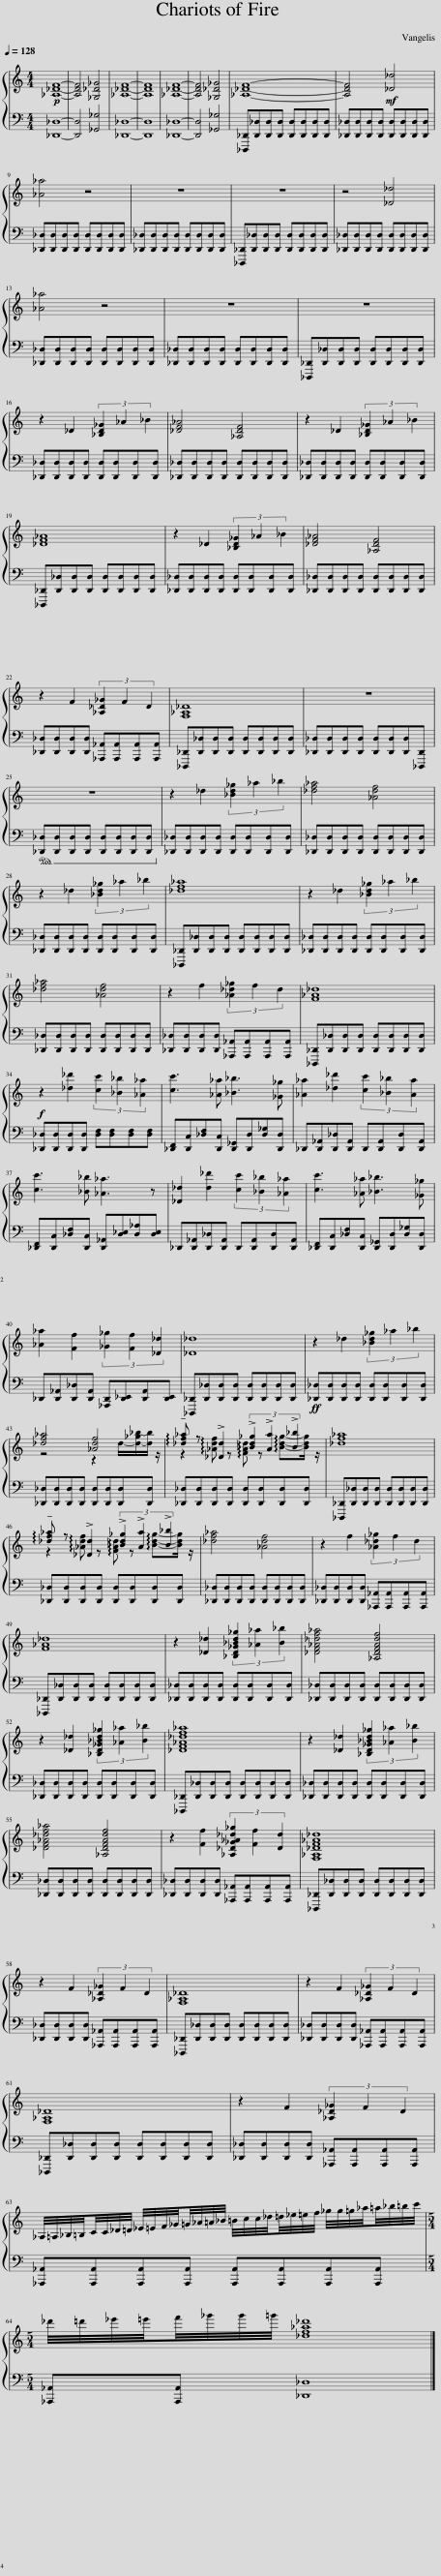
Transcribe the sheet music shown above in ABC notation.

X:1
%%score { ( 1 3 ) | 2 }
L:1/8
Q:1/4=128
M:4/4
I:linebreak $
K:C
V:1 treble
V:3 treble
V:2 bass
V:1
!p! [_A,_DF]8- | [A,DF]4 [_G,_D_G]4 | [_A,_DF]8- | [A,DF]8 | [_A,_DF]8- | %5
 [A,DF]4 [_G,_D_G]4 | [_A,_DF]8- | [A,DF]4!mf! [_D_d]4 |$ [_A_a]4 z4 | z8 | %10
 z8 | z4 [_D_d]4 |$ [_A_a]4 z4 | z8 | z8 |$ %15
 z2 _D2 (3[_B,D_G]2 _A2 _B2 | [_DF_A]4 [_A,DF]4 | z2 _D2 (3[_B,D_G]2 _A2 _B2 |$ [_DF_A]8 | z2 _D2 (3[_B,D_G]2 _A2 _B2 | %20
 [_DF_A]4 [_A,DF]4 |$ z2 F2 (3[_A,_D_G]2 F2 D2 | [F,_A,_D]8 | z8 |$ z8 | %25
 z2 _d2 (3[_Bd_g]2 _a2 _b2 | [_df_a]4 [_Adf]4 |$ z2 _d2 (3[_Bd_g]2 _a2 _b2 | [_df_a]8 | z2 _d2 (3[_Bd_g]2 _a2 _b2 |$ %30
 [_df_a]4 [_Adf]4 | z2 f2 (3[_A_d_g]2 f2 d2 | [F_A_d]8 |$!f! z2 [_d_d']2 (3[cc']2 [_B_b]2 [_A_a]2 | [cc']3 [_A_a] [_B_b]3 [_G_g] | %35
 [_A_a]2 [_d_d']2 (3[cc']2 [_B_b]2 [Aa]2 |$ [cc']3 [_B_b] [_A_a]3 z | [_D_d]2 [d_d']2 (3[cc']2 [_B_b]2 [_A_a]2 | [cc']3 [_A_a] [_B_b]3 [_G_g] |$ [_A_a]2 [Ff]2 (3[_G_g]2 [Ff]2 [_D_d]2 | %40
 [_D_d]8 | z2 _d2 (3[_Bd_g]2 _a2 _b2 |$ [_df_a]4 [_Adf]4 | !arpeggio!!tenuto![_df_a] z !>![_Dd]2 (3!>![_Bd_g]2 !>![_Aa]2 !>![B_b]2 | [_df_a]8 |$ %45
 !arpeggio!!tenuto![_df_a] z !>![_Dd]2 (3!>![_Bd_g]2 !>![_Aa]2 !>![B_b]2 | [_df_a]4 [_Adf]4 | z2 f2 (3[_A_d_g]2 f2 d2 |$ [F_A_d]8 | z2 [_D_d]2 (3[_B,D_G_Bd_g]2 [_A_a]2 [B_b]2 | %50
 [_DF_A_df_a]4 [_A,DFAdf]4 |$ z2 [_D_d]2 (3[_B,D_G_Bd_g]2 [_A_a]2 [B_b]2 | [_DF_A_df_a]8 | z2 [_D_d]2 (3[_B,D_G_Bd_g]2 [_A_a]2 [B_b]2 |$ [_DF_A_df_a]4 [_A,DFAdf]4 | %55
 z2 [Ff]2 (3[_A,_D_G_A_d_g]2 [Ff]2 [Dd]2 | [F,_A,_DF_A_d]8 |$ z2 F2 (3[_A,_D_G]2 F2 D2 | [F,_A,_D]8 | z2 F2 (3[_A,_D_G]2 F2 D2 |$ %60
 [F,_A,_D]8 | z2 F2 (3[_A,_D_G]2 F2 D2 |$ _A,/4=A,/4_B,/4=B,/4C/4C/4_D/4=D/4 _E/4=E/4F/4_G/4=G/4_A/4=A/4_B/4 =B/4c/4c/4_d/4=d/4_e/4=e/4f/4 _g/4g/4=g/4_a/4=a/4_b/4=b/4c'/4 |$[M:5/4] _d'/4=d'/4_e'/4=e'/4f'/4_g'/4g'/4=g'/4 [_df_a_d']8 |] %64
V:2
 [_D,,_D,]8- | [D,,D,]4 [_G,,_G,]4 | [_D,,_D,]8- | [D,,D,]8 | [_D,,_D,]8- | %5
 [D,,D,]4 [_G,,_G,]4 | [_D,,,_D,,][D,,_D,][D,,D,][D,,D,] [D,,D,][D,,D,][D,,D,][D,,D,] | [_D,,_D,][D,,D,][D,,D,][D,,D,] [D,,D,][D,,D,][D,,D,][D,,D,] |$ [_D,,_D,][D,,D,][D,,D,][D,,D,] [D,,D,][D,,D,][D,,D,][D,,D,] | [_D,,_D,][D,,D,][D,,D,][D,,D,] [D,,D,][D,,D,][D,,D,][D,,D,] | %10
 [_D,,,_D,,][D,,_D,][D,,D,][D,,D,] [D,,D,][D,,D,][D,,D,][D,,D,] | [_D,,_D,][D,,D,][D,,D,][D,,D,] [D,,D,][D,,D,][D,,D,][D,,D,] |$ [_D,,_D,][D,,D,][D,,D,][D,,D,] [D,,D,][D,,D,][D,,D,][D,,D,] | [_D,,_D,][D,,D,][D,,D,][D,,D,] [D,,D,][D,,D,][D,,D,][D,,D,] | [_D,,,_D,,][D,,_D,][D,,D,][D,,D,] [D,,D,][D,,D,][D,,D,][D,,D,] |$ %15
 [_D,,_D,][D,,D,][D,,D,][D,,D,] [D,,D,][D,,D,][D,,D,][D,,D,] | [_D,,_D,][D,,D,][D,,D,][D,,D,] [D,,D,][D,,D,][D,,D,][D,,D,] | [_D,,_D,][D,,D,][D,,D,][D,,D,] [D,,D,][D,,D,][D,,D,][D,,D,] |$ [_D,,,_D,,][D,,_D,][D,,D,][D,,D,] [D,,D,][D,,D,][D,,D,][D,,D,] | [_D,,_D,][D,,D,][D,,D,][D,,D,] [D,,D,][D,,D,][D,,D,][D,,D,] | %20
 [_D,,_D,][D,,D,][D,,D,][D,,D,] [D,,D,][D,,D,][D,,D,][D,,D,] |$ [_D,,_D,][D,,D,][D,,D,][D,,D,] [_A,,,_A,,][A,,,A,,][A,,,A,,][A,,,A,,] | [_D,,,_D,,][D,,_D,][D,,D,][D,,D,] [D,,D,][D,,D,][D,,D,][D,,D,] | [_D,,_D,][D,,D,][D,,D,][D,,D,] [D,,D,][D,,D,][D,,D,][_D,,,D,,] |$!ped! [_D,,_D,][D,,D,][D,,D,][D,,D,] [D,,D,][D,,D,][D,,D,][D,,D,]!ped-up! | %25
 [_D,,_D,][D,,D,][D,,D,][D,,D,] [D,,D,][D,,D,][D,,D,][D,,D,] | [_D,,_D,][D,,D,][D,,D,][D,,D,] [D,,D,][D,,D,][D,,D,][D,,D,] |$ [_D,,_D,][D,,D,][D,,D,][D,,D,] [D,,D,][D,,D,][D,,D,][D,,D,] | [_D,,,_D,,][D,,_D,][D,,D,][D,,D,] [D,,D,][D,,D,][D,,D,][D,,D,] | [_D,,_D,][D,,D,][D,,D,][D,,D,] [D,,D,][D,,D,][D,,D,][D,,D,] |$ %30
 [_D,,_D,][D,,D,][D,,D,][D,,D,] [D,,D,][D,,D,][D,,D,][D,,D,] | [_D,,_D,][D,,D,][D,,D,][D,,D,] [_A,,,_A,,][A,,,A,,][A,,,A,,][A,,,A,,] | [_D,,,_D,,][D,,_D,][D,,D,][D,,D,] [D,,D,][D,,D,][D,,D,][D,,D,] |$ [_D,,_D,][D,,D,][D,,D,][D,,D,] [D,F,][D,F,][D,F,][D,F,] | [_D,,F,,][D,,C,][_D,F,][D,,C,] [D,,_G,,][D,,D,][D,_G,][D,,D,] | %35
 _D,,[D,,_A,,][D,,_D,][D,,A,,] D,,[D,,A,,][D,,D,][D,,A,,] |$ [_D,,F,,][D,,C,][_D,F,][D,,C,] [D,,_A,,][D,_E,][D,_A,][D,E,] | _D,,[D,,_A,,][D,,_D,][D,,A,,] D,,[D,,A,,][D,,D,][D,,A,,] | [_D,,F,,][D,,C,][_D,F,][D,,C,] [D,,_G,,][D,,D,][D,_G,][D,,D,] |$ _D,,[D,,_A,,][D,,_D,][D,,A,,] [_A,,,D,,][D,,_E,,][D,,A,,][D,,E,,] | %40
 [_D,,,_D,,][D,,_D,][D,,D,][D,,D,] [D,,D,][D,,D,][D,,D,][D,,D,] |!ff! [_D,,_D,][D,,D,][D,,D,][D,,D,] [D,,D,][D,,D,][D,,D,][D,,D,] |$ [_D,,_D,][D,,D,][D,,D,][D,,D,] [D,,D,][D,,D,][D,,D,][D,,D,] | [_D,,_D,][D,,D,][D,,D,][D,,D,] [D,,D,][D,,D,][D,,D,][D,,D,] | [_D,,,_D,,][D,,_D,][D,,D,][D,,D,] [D,,D,][D,,D,][D,,D,][D,,D,] |$ %45
 [_D,,_D,][D,,D,][D,,D,][D,,D,] [D,,D,][D,,D,][D,,D,][D,,D,] | [_D,,_D,][D,,D,][D,,D,][D,,D,] [D,,D,][D,,D,][D,,D,][D,,D,] | [_D,,_D,][D,,D,][D,,D,][D,,D,] [_A,,,_A,,][A,,,A,,][A,,,A,,][A,,,A,,] |$ [_D,,,_D,,][D,,_D,][D,,D,][D,,D,] [D,,D,][D,,D,][D,,D,][D,,D,] | [_D,,_D,][D,,D,][D,,D,][D,,D,] [D,,D,][D,,D,][D,,D,][D,,D,] | %50
 [_D,,_D,][D,,D,][D,,D,][D,,D,] [D,,D,][D,,D,][D,,D,][D,,D,] |$ [_D,,_D,][D,,D,][D,,D,][D,,D,] [D,,D,][D,,D,][D,,D,][D,,D,] | [_D,,,_D,,][D,,_D,][D,,D,][D,,D,] [D,,D,][D,,D,][D,,D,][D,,D,] | [_D,,_D,][D,,D,][D,,D,][D,,D,] [D,,D,][D,,D,][D,,D,][D,,D,] |$ [_D,,_D,][D,,D,][D,,D,][D,,D,] [D,,D,][D,,D,][D,,D,][D,,D,] | %55
 [_D,,_D,][D,,D,][D,,D,][D,,D,] [_A,,,_A,,][A,,,A,,][A,,,A,,][A,,,A,,] | [_D,,,_D,,][D,,_D,][D,,D,][D,,D,] [D,,D,][D,,D,][D,,D,][D,,D,] |$ [_D,,_D,][D,,D,][D,,D,][D,,D,] [_A,,,_A,,][A,,,A,,][A,,,A,,][A,,,A,,] | [_D,,,_D,,][D,,_D,][D,,D,][D,,D,] [D,,D,][D,,D,][D,,D,][D,,D,] | [_D,,_D,][D,,D,][D,,D,][D,,D,] [_A,,,_A,,][A,,,A,,][A,,,A,,][A,,,A,,] |$ %60
 [_D,,,_D,,][D,,_D,][D,,D,][D,,D,] [D,,D,][D,,D,][D,,D,][D,,D,] | [_D,,_D,][D,,D,][D,,D,][D,,D,] [_A,,,_A,,][A,,,A,,][A,,,A,,][A,,,A,,] |$ [_A,,,_A,,][A,,,A,,][A,,,A,,][A,,,A,,] [A,,,A,,][A,,,A,,][A,,,A,,][A,,,A,,] |$[M:5/4] [_A,,,_A,,][A,,,A,,] [_D,,_D,]8 |] %64
V:3
 x8 | x8 | x8 | x8 | x8 | %5
 x8 | x8 | x8 |$ x8 | x8 | %10
 x8 | x8 |$ x8 | x8 | x8 |$ %15
 x8 | x8 | x8 |$ x8 | x8 | %20
 x8 |$ x8 | x8 | x8 |$ x8 | %25
 x8 | x8 |$ x8 | x8 | x8 |$ %30
 x8 | x8 | x8 |$ x8 | x8 | %35
 x8 |$ x8 | x8 | x8 |$ x8 | %40
 x8 | x8 |$ z4 z2 _d/-[d-_g_b-]/[db]/ z/ | z2 !arpeggio![_A_df] z !arpeggio![FAd] z !arpeggio![_Bd_g]-[Bdg]/ z/ | x8 |$ %45
 z2 !arpeggio![_A_df] z !arpeggio![FAd] z !arpeggio![_Bd_g]-[Bdg]/ z/ | x8 | x8 |$ x8 | x8 | %50
 x8 |$ x8 | x8 | x8 |$ x8 | %55
 x8 | x8 |$ x8 | x8 | x8 |$ %60
 x8 | x8 |$ x8 |$[M:5/4] x10 |] %64
